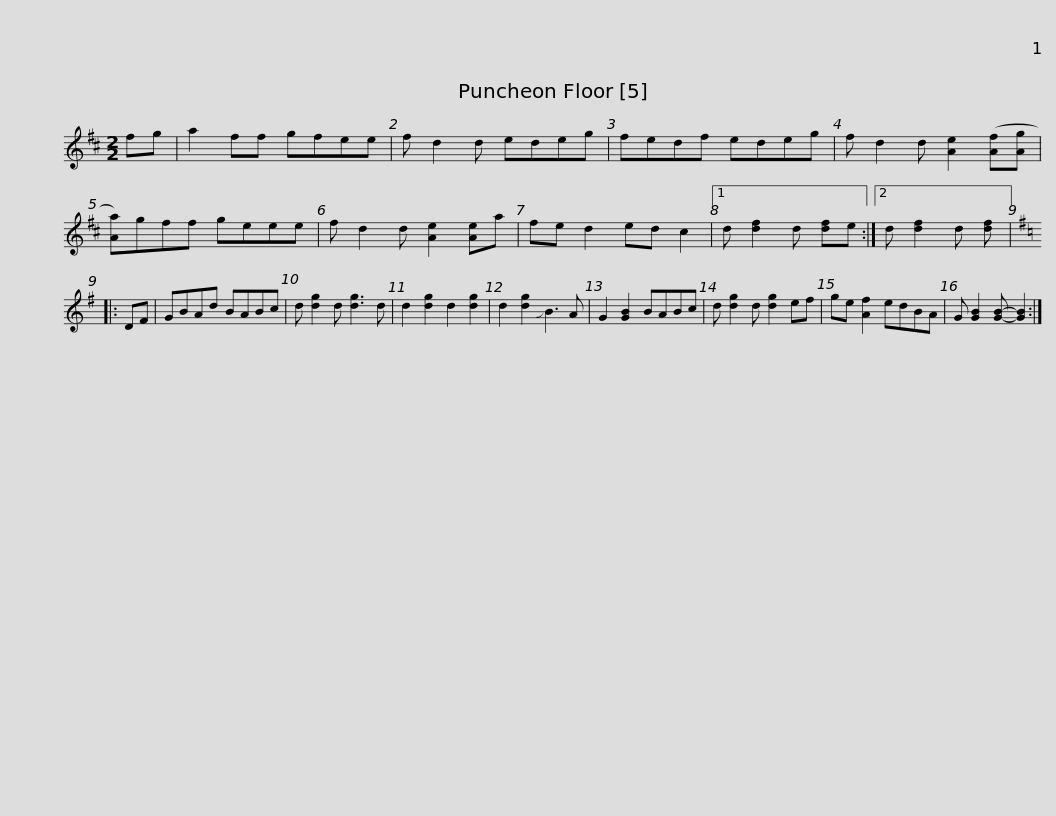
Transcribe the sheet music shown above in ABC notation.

X:1
L:1/8
M:2/2
I:linebreak $
K:D
V:1 treble
V:1
 fg | a2 ff gfee | f d2 d edeg | fedf edeg | f d2 d [Ae]2 ([Af][Ag] | %5
 [Aa])gff geee | f d2 d [Ae]2 [Ae]a |$ fe d2 ed c2 |1 d [df]2 d [df]e :|2 d [df]2 d [df] |: %10
[K:G] DF | GBAd BABc | d [dg]2 d [dg]3 d | d2 [dg]2 d2 [dg]2 | d2 [dg]2 !slide!B3 A |$ %15
 G2 [GB]2 BABc | d [dg]2 d [dg]2 ef | ge [Af]2 edBA | G [GB]2 [GB]- [GB]2 :| %19
